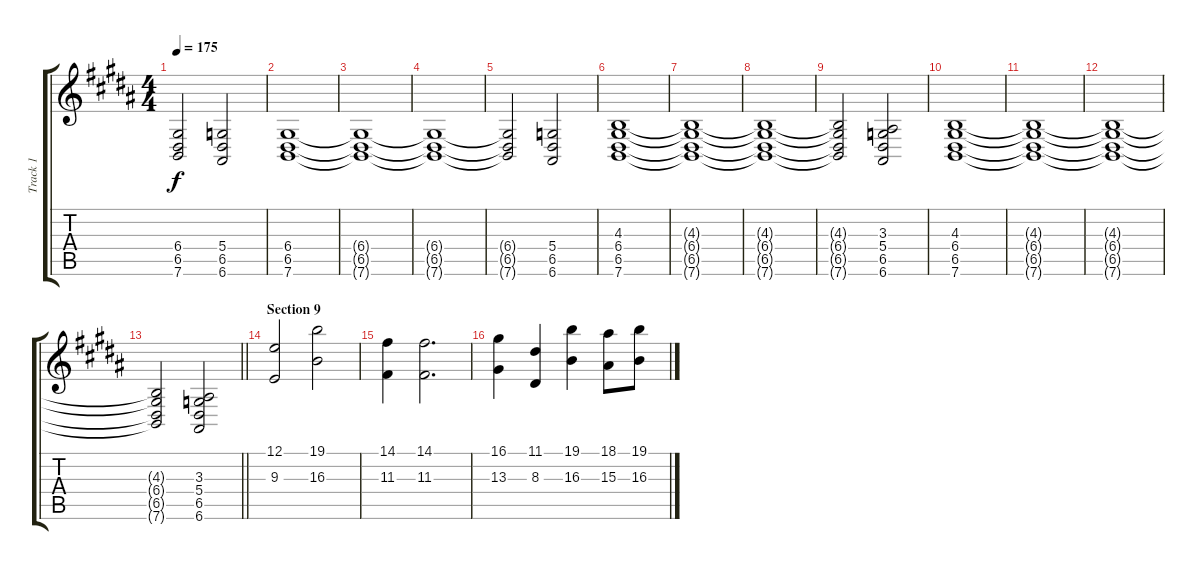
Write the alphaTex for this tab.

\track ("Track 1" "Track 1") {instrument churchorgan}
\staff {score tabs}
\tuning (E4 B3 G3 D3 A2 E2) {hide}
\ts (4 4)
\tempo 175
\clef g2
\ks b
(6.4{t} 6.5{t} 7.6{t}).2{dy f} (5.4 6.5 6.6).2 |
(6.4 6.5 7.6).1 |
(6.4{t} 6.5{t} 7.6{t}).1 |
(6.4{t} 6.5{t} 7.6{t}).1 |
(6.4{t} 6.5{t} 7.6{t}).2 (5.4 6.5 6.6).2 |
(4.3 6.4 6.5 7.6).1 |
(4.3{t} 6.4{t} 6.5{t} 7.6{t}).1 |
(4.3{t} 6.4{t} 6.5{t} 7.6{t}).1 |
(4.3{t} 6.4{t} 6.5{t} 7.6{t}).2 (3.3 5.4 6.5 6.6).2 |
(4.3 6.4 6.5 7.6).1 |
(4.3{t} 6.4{t} 6.5{t} 7.6{t}).1 |
(4.3{t} 6.4{t} 6.5{t} 7.6{t}).1 |
\barLineRight lightlight
(4.3{t} 6.4{t} 6.5{t} 7.6{t}).2 (3.3 5.4 6.5 6.6).2 |
\section ("" "Section 9")
(12.1 9.3).2{volume 9 instrument brightacousticpiano} (19.1 16.3).2 |
(14.1 11.3).4 (14.1 11.3).2{d} |
(16.1 13.3).4 (11.1 8.3).4 (19.1 16.3).4 (18.1 15.3).8 (19.1 16.3).8
